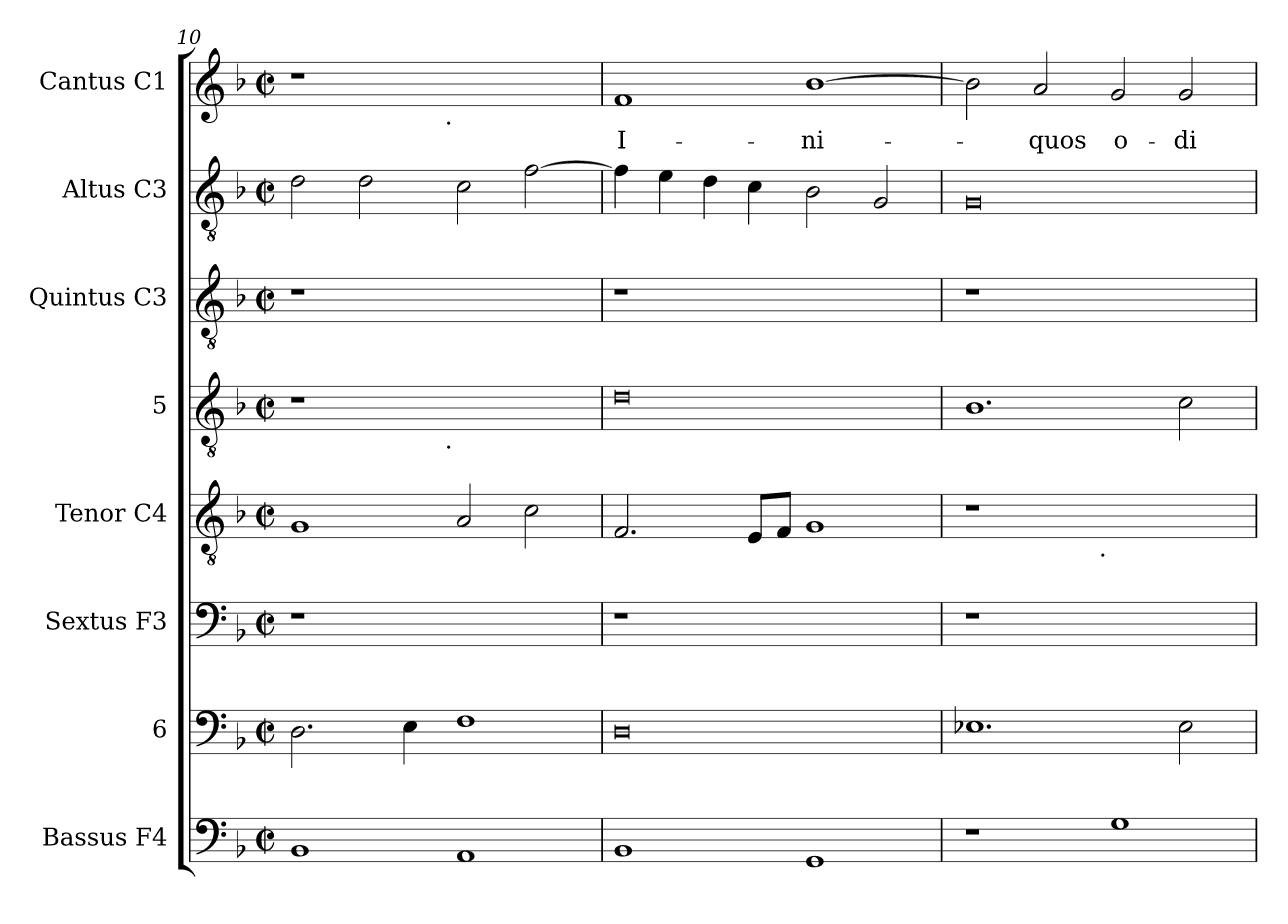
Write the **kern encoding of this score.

**kern	**kern	**kern	**kern	**kern	**kern	**kern	**kern	**text
*part8	*part7	*part6	*part5	*part4	*part3	*part2	*part1	*part1
*staff8	*staff7	*staff6	*staff5	*staff4	*staff3	*staff2	*staff1	*staff1
*I"Bassus F4	*I"6	*I"Sextus F3	*I"Tenor C4	*I"5	*I"Quintus C3	*I"Altus C3	*I"Cantus C1	*
*I'B	*	*	*I'T	*	*	*I'A	*I'C	*
*clefF4	*clefF4	*clefF4	*clefGv2	*clefGv2	*clefGv2	*clefGv2	*clefG2	*
*ITrd7c12	*	*	*	*	*	*	*	*
*k[b-]	*k[b-]	*k[b-]	*k[b-]	*k[b-]	*k[b-]	*k[b-]	*k[b-]	*
*F:	*F:	*F:	*F:	*F:	*F:	*F:	*F:	*
*M2/2	*M2/2	*M2/2	*M2/2	*M2/2	*M2/2	*M2/2	*M2/2	*
*met(c|)	*met(c|)	*met(c|)	*met(c|)	*met(c|)	*met(c|)	*met(c|)	*met(c|)	*
=10	=10	=10	=10	=10	=10	=10	=10	=10
*	*	*	*	*^	*	*	*^	*
1BBB-	2.D\	1r	1G	1r	2ryy	1r	2d\	1r	2ryy	.
.	.	.	.	.	4...ryy	.	2d\	.	4...ryy	.
.	4E\	.	.	.	.	.	.	.	.	.
!	!	!	!	!	!	!	!	!	!LO:TX:b:t=.	!
!	!	!	!	!	!LO:TX:b:t=.	!	!	!	!	!
.	.	.	.	.	1ryy	.	.	.	1ryy	.
1AAA	1F	1ryy	2A/	1ryy	.	1ryy	2c\	1ryy	.	.
.	.	.	2c\	.	.	.	[>2f\	.	.	.
.	.	.	.	.	32ryy	.	.	.	32ryy	.
=11	=11	=11	=11	=11	=11	=11	=11	=11	=11	=11
!	!	!	!	!	!	!	!	!	!	!LO:LY:b:rj
*	*	*	*	*v	*v	*	*	*v	*v	*
1BBB-	0D	1r	2.F/	0d	1r	4f\]	1f	I-
.	.	.	.	.	.	4e\	.	.
.	.	.	.	.	.	4d\	.	.
.	.	.	8E/L	.	.	4c\	.	.
.	.	.	8F/J	.	.	.	.	.
!	!	!	!	!	!	!	!	!LO:LY:b:rj
1GGG	.	1ryy	1G	.	1ryy	2B-\	[>1b-	-ni-
.	.	.	.	.	.	2G/	.	.
=12	=12	=12	=12	=12	=12	=12	=12	=12
*	*	*	*^	*	*	*	*	*
1r	1.E-X	1r	1r	2ryy	1.B-	1r	0G	2b-\]	.
!	!	!	!	!	!	!	!	!	!LO:LY:b:rj
.	.	.	.	4...ryy	.	.	.	2a/	-quos
!	!	!	!	!LO:TX:b:t=.	!	!	!	!	!
.	.	.	.	1ryy	.	.	.	.	.
!	!	!	!	!	!	!	!	!	!LO:LY:b:rj
1GG	.	1ryy	1ryy	.	.	1ryy	.	2g/	o-
!	!	!	!	!	!	!	!	!	!LO:LY:b:rj
.	2E-\	.	.	.	2c\	.	.	2g/	-di-
.	.	.	.	32ryy	.	.	.	.	.
*	*	*	*v	*v	*	*	*	*	*
=	=	=	=	=	=	=	=	=
*-	*-	*-	*-	*-	*-	*-	*-	*-
